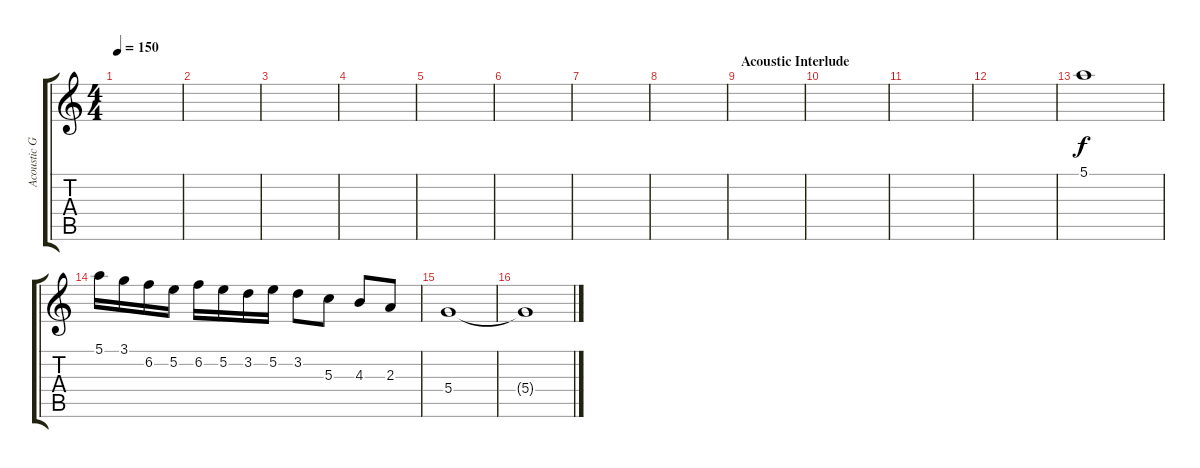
\track ("Acoustic Guitar 2" "Acoustic G") {instrument overdrivenguitar}
\staff {score tabs}
\tuning (E4 B3 G3 D3 A2 E2) {hide}
\ts (4 4)
\tempo 150
\clef g2
\ks c
|
|
|
|
|
|
|
|
\section ("" "Acoustic Interlude")
|
|
|
|
5.1.1 |
5.1.16 3.1.16 6.2.16 5.2.16 6.2.16 5.2.16 3.2.16 5.2.16 3.2.8 5.3.8 4.3.8 2.3.8 |
5.4.1 |
5.4{t}.1
